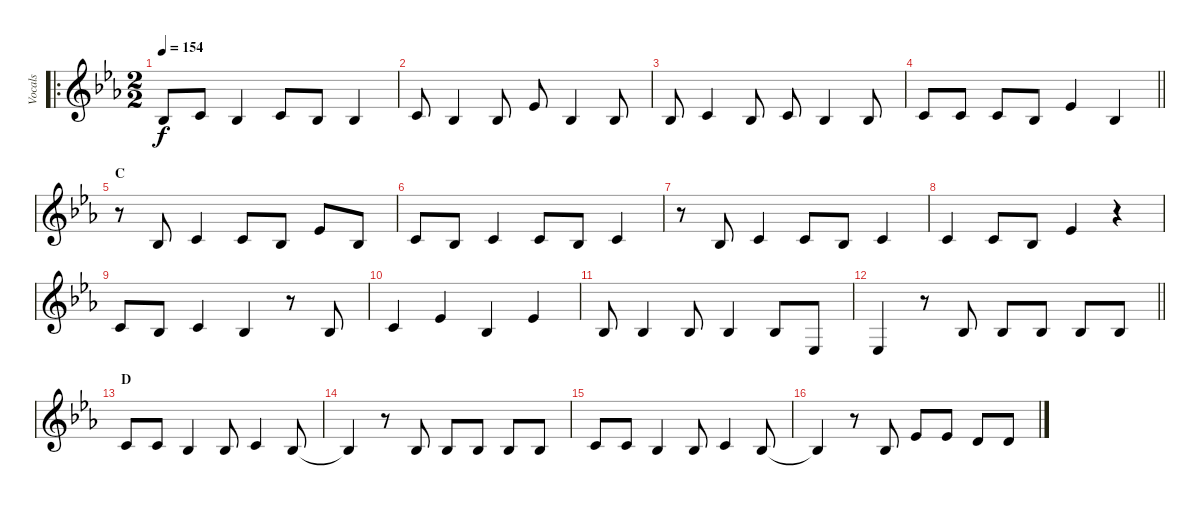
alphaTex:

\track ("Vocals" "Vocals") {instrument clarinet}
\staff {score}
\tuning (E4 B3 G3 D3 A2 E2) {hide}
\ro
\ts (2 2)
\tempo 154
\clef g2
\ks eb
3.3.8{dy f} 1.2.8 3.3.4 1.2.8 3.3.8 3.3.4 |
1.2.8 3.3.4 3.3.8 4.2.8 3.3.4 3.3.8 |
3.3.8 1.2.4 3.3.8 1.2.8 3.3.4 3.3.8 |
\barLineRight lightlight
1.2.8 1.2.8 1.2.8 3.3.8 4.2.4 3.3.4 |
\section ("" "C")
r.8 3.3.8 1.2.4 1.2.8 3.3.8 4.2.8 3.3.8 |
1.2.8 3.3.8 1.2.4 1.2.8 3.3.8 1.2.4 |
r.8 3.3.8 1.2.4 1.2.8 3.3.8 1.2.4 |
1.2.4 1.2.8 3.3.8 4.2.4 r.4 |
1.2.8 3.3.8 1.2.4 3.3.4 r.8 3.3.8 |
1.2.4 4.2.4 3.3.4 4.2.4 |
3.3.8 3.3.4 3.3.8 3.3.4 3.3.8 1.4.8 |
\barLineRight lightlight
1.4.4 r.8 3.3.8 3.3.8 3.3.8 3.3.8 3.3.8 |
\section ("" "D")
1.2.8 1.2.8 3.3.4 3.3.8 1.2.4 3.3.8 |
3.3{t}.4 r.8 3.3.8 3.3.8 3.3.8 3.3.8 3.3.8 |
1.2.8 1.2.8 3.3.4 3.3.8 1.2.4 3.3.8 |
3.3{t}.4 r.8 3.3.8 4.2.8 4.2.8 3.2.8 3.2.8
